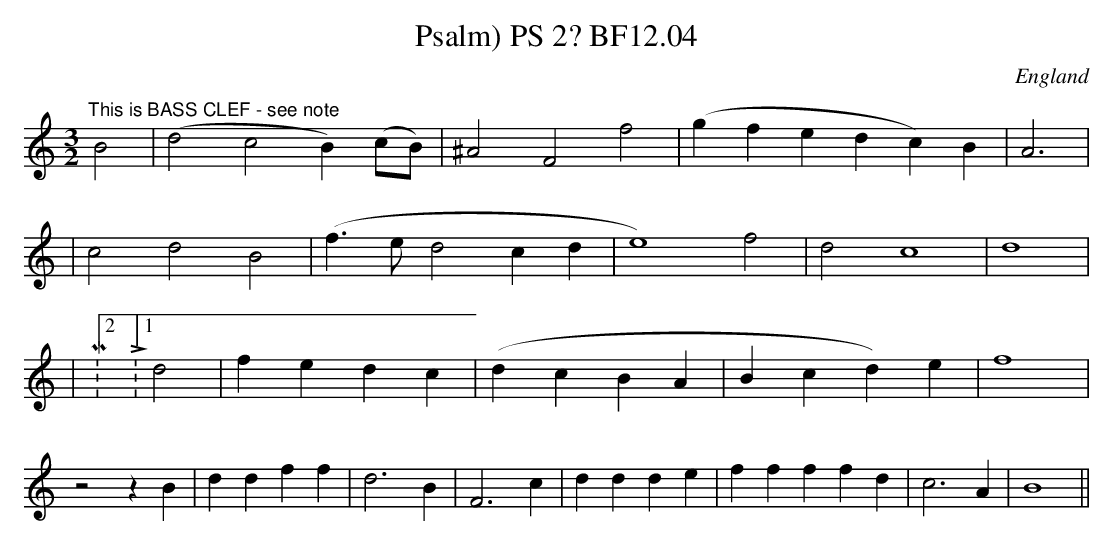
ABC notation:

X:1
T:Psalm) PS 2? BF12.04
M:3/2
L:1/4
O:England
K:CMaj
"This is BASS CLEF - see note"B2|(d2c2B)(c/2B/2)|^A2F2f2|(gfedc)B|A3|!
|c2d2B2|(f>ed2cd|e4)f2|d2c4|d4|!|M:2/2 L:1/4 d2|fedc|(dcBA|Bcd)e|f4|!
z2zB|ddff|d3B|F3c|ddde|ffffd|c3A|B4||
